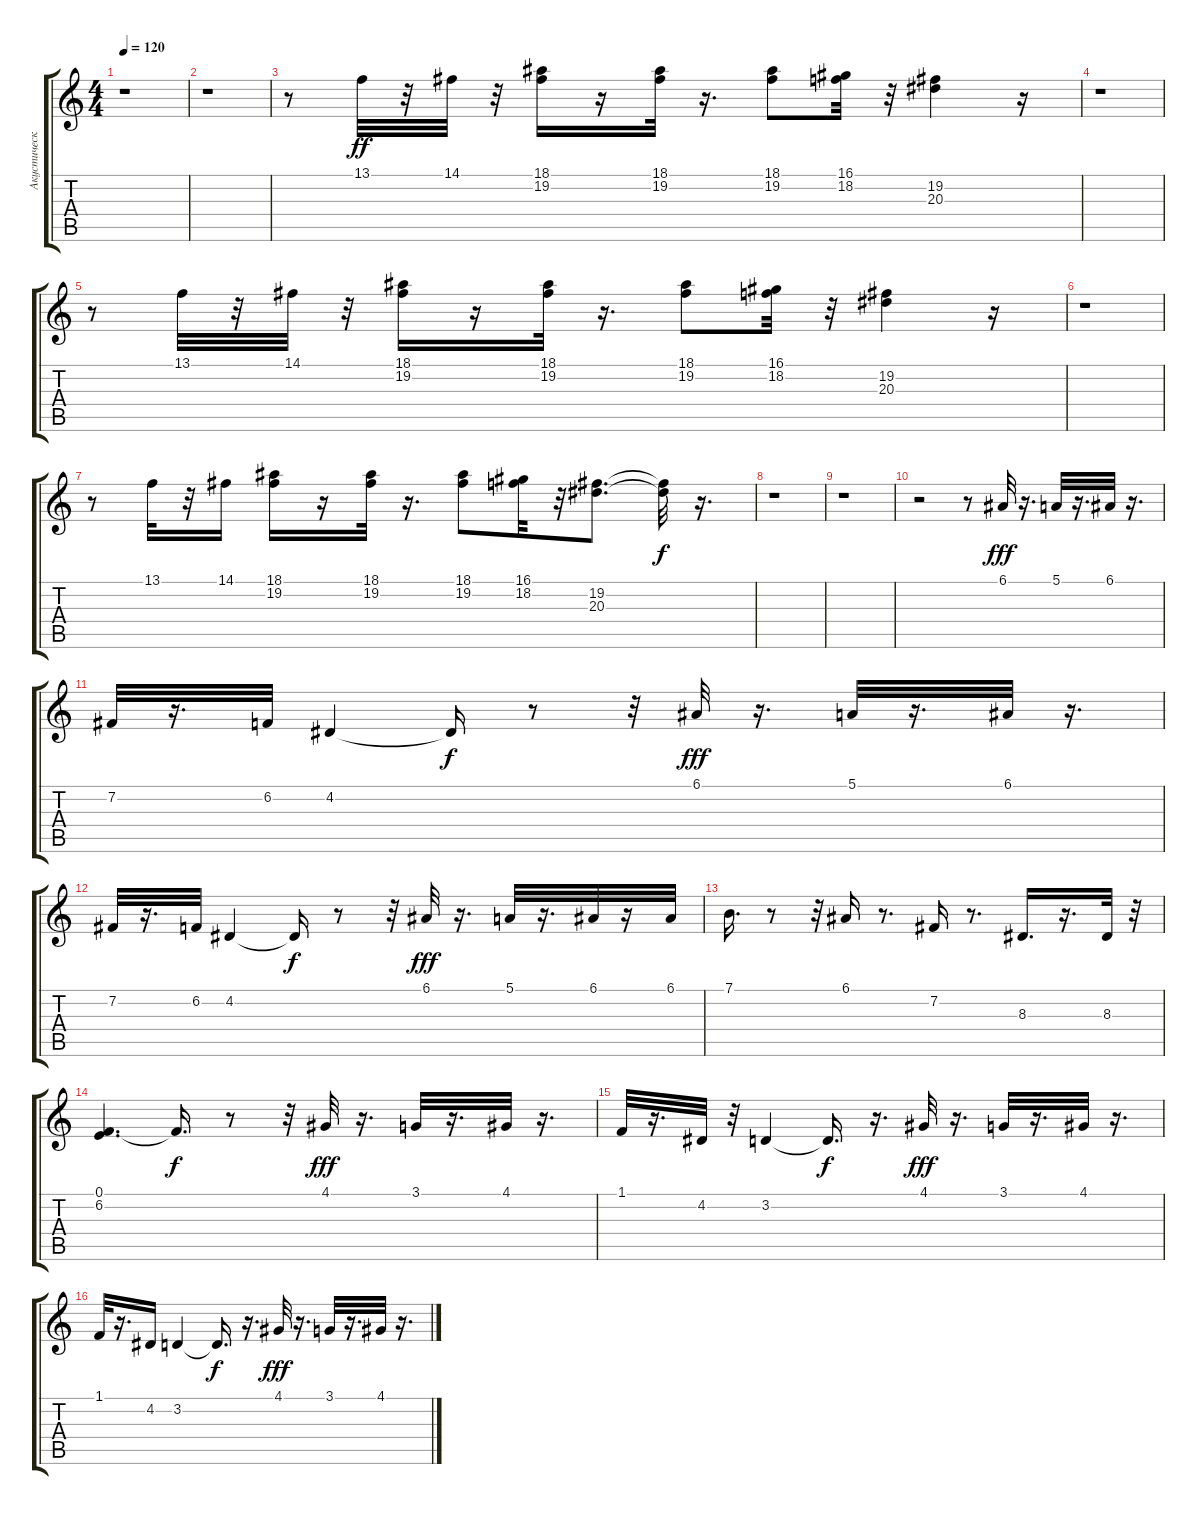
\track ("Акустический Гранд Роял" "Акустическ") {instrument acousticgrandpiano}
\staff {score tabs}
\tuning (E4 B3 G3 D3 A2 E2) {hide}
\ts (4 4)
\tempo 120
\clef g2
\ks c
r.1{dy f} |
r.1 |
r.8 13.1.32{dy ff} r.32 14.1.32 r.32 (18.1 19.2).16 r.16 (18.1 19.2).32 r.16{d} (18.1 19.2).8 (16.1 18.2).32 r.32 (19.2 20.3).4 r.16 |
r.1 |
r.8 13.1.32 r.32 14.1.32 r.32 (18.1 19.2).16 r.16 (18.1 19.2).32 r.16{d} (18.1 19.2).8 (16.1 18.2).32 r.32 (19.2 20.3).4 r.16 |
r.1 |
r.8 13.1.32 r.32 14.1.16 (18.1 19.2).16 r.16 (18.1 19.2).32 r.16{d} (18.1 19.2).8 (16.1 18.2).32 r.32 (19.2 20.3).8{d} (19.2{t} 20.3{t}).32{dy f} r.16{d} |
r.1 |
r.1 |
r.2 r.8 6.1.32{dy fff} r.16{d} 5.1.32 r.16{d} 6.1.32 r.16{d} |
7.2.32 r.16{d} 6.2.32 4.2.4 4.2{t}.16{dy f} r.8 r.32 6.1.32{dy fff} r.16{d} 5.1.32 r.16{d} 6.1.32 r.16{d} |
7.2.32 r.16{d} 6.2.32 4.2.4 4.2{t}.16{dy f} r.8 r.32 6.1.32{dy fff} r.16{d} 5.1.32 r.16{d} 6.1.32 r.16 6.1.32 |
7.1.16{d} r.8 r.32 6.1.16 r.8{d} 7.2.16 r.8{d} 8.3.16{d} r.16{d} 8.3.32 r.32 |
(0.1 6.2).4{d} 6.2{t}.16{d dy f} r.8 r.32 4.1.32{dy fff} r.16{d} 3.1.32 r.16{d} 4.1.32 r.16{d} |
1.1.32 r.16{d} 4.2.32 r.32 3.2.4 3.2{t}.16{d dy f} r.16{d} 4.1.32{dy fff} r.16{d} 3.1.32 r.16{d} 4.1.32 r.16{d} |
1.1.32 r.16{d} 4.2.16 3.2.4 3.2{t}.16{d dy f} r.16{d} 4.1.32{dy fff} r.16{d} 3.1.32 r.16{d} 4.1.32 r.16{d}
